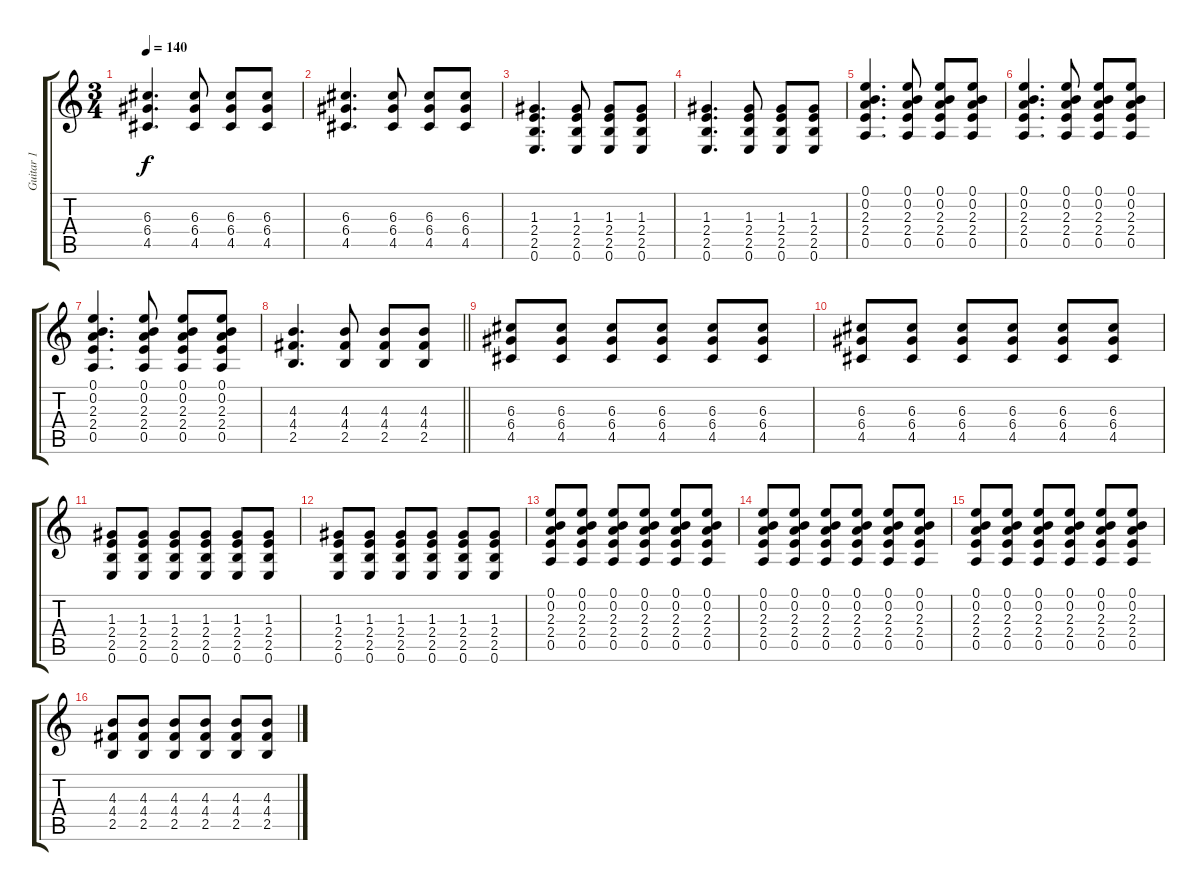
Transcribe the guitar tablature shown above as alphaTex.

\track ("Guitar 1" "Guitar 1") {instrument distortionguitar}
\staff {score tabs}
\tuning (E4 B3 G3 D3 A2 E2) {hide}
\ts (3 4)
\tempo 140
\clef g2
\ks c
(6.3 6.4 4.5).4{d dy f} (6.3 6.4 4.5).8 (6.3 6.4 4.5).8 (6.3 6.4 4.5).8 |
(6.3 6.4 4.5).4{d} (6.3 6.4 4.5).8 (6.3 6.4 4.5).8 (6.3 6.4 4.5).8 |
(1.3 2.4 2.5 0.6).4{d} (1.3 2.4 2.5 0.6).8 (1.3 2.4 2.5 0.6).8 (1.3 2.4 2.5 0.6).8 |
(1.3 2.4 2.5 0.6).4{d} (1.3 2.4 2.5 0.6).8 (1.3 2.4 2.5 0.6).8 (1.3 2.4 2.5 0.6).8 |
(0.1 0.2 2.3 2.4 0.5).4{d} (0.1 0.2 2.3 2.4 0.5).8 (0.1 0.2 2.3 2.4 0.5).8 (0.1 0.2 2.3 2.4 0.5).8 |
(0.1 0.2 2.3 2.4 0.5).4{d} (0.1 0.2 2.3 2.4 0.5).8 (0.1 0.2 2.3 2.4 0.5).8 (0.1 0.2 2.3 2.4 0.5).8 |
(0.1 0.2 2.3 2.4 0.5).4{d} (0.1 0.2 2.3 2.4 0.5).8 (0.1 0.2 2.3 2.4 0.5).8 (0.1 0.2 2.3 2.4 0.5).8 |
\barLineRight lightlight
(4.3 4.4 2.5).4{d} (4.3 4.4 2.5).8 (4.3 4.4 2.5).8 (4.3 4.4 2.5).8 |
(6.3 6.4 4.5).8 (6.3 6.4 4.5).8 (6.3 6.4 4.5).8 (6.3 6.4 4.5).8 (6.3 6.4 4.5).8 (6.3 6.4 4.5).8 |
(6.3 6.4 4.5).8 (6.3 6.4 4.5).8 (6.3 6.4 4.5).8 (6.3 6.4 4.5).8 (6.3 6.4 4.5).8 (6.3 6.4 4.5).8 |
(1.3 2.4 2.5 0.6).8 (1.3 2.4 2.5 0.6).8 (1.3 2.4 2.5 0.6).8 (1.3 2.4 2.5 0.6).8 (1.3 2.4 2.5 0.6).8 (1.3 2.4 2.5 0.6).8 |
(1.3 2.4 2.5 0.6).8 (1.3 2.4 2.5 0.6).8 (1.3 2.4 2.5 0.6).8 (1.3 2.4 2.5 0.6).8 (1.3 2.4 2.5 0.6).8 (1.3 2.4 2.5 0.6).8 |
(0.1 0.2 2.3 2.4 0.5).8 (0.1 0.2 2.3 2.4 0.5).8 (0.1 0.2 2.3 2.4 0.5).8 (0.1 0.2 2.3 2.4 0.5).8 (0.1 0.2 2.3 2.4 0.5).8 (0.1 0.2 2.3 2.4 0.5).8 |
(0.1 0.2 2.3 2.4 0.5).8 (0.1 0.2 2.3 2.4 0.5).8 (0.1 0.2 2.3 2.4 0.5).8 (0.1 0.2 2.3 2.4 0.5).8 (0.1 0.2 2.3 2.4 0.5).8 (0.1 0.2 2.3 2.4 0.5).8 |
(0.1 0.2 2.3 2.4 0.5).8 (0.1 0.2 2.3 2.4 0.5).8 (0.1 0.2 2.3 2.4 0.5).8 (0.1 0.2 2.3 2.4 0.5).8 (0.1 0.2 2.3 2.4 0.5).8 (0.1 0.2 2.3 2.4 0.5).8 |
(4.3 4.4 2.5).8 (4.3 4.4 2.5).8 (4.3 4.4 2.5).8 (4.3 4.4 2.5).8 (4.3 4.4 2.5).8 (4.3 4.4 2.5).8
